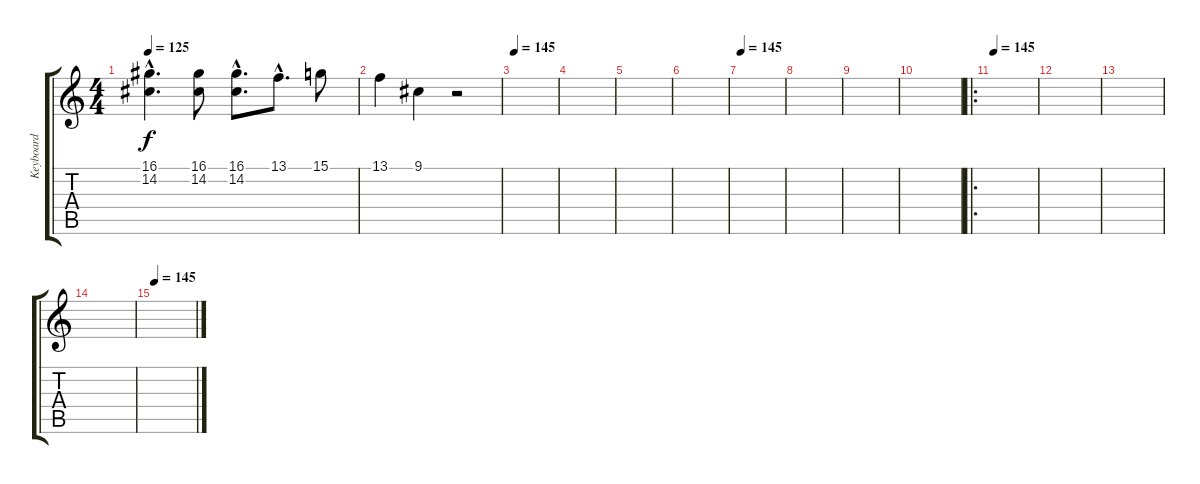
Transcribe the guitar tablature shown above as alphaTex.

\track ("Keyboard" "Keyboard") {instrument acousticgrandpiano}
\staff {score tabs}
\tuning (E4 B3 G3 D3 A2 E2) {hide}
\ts (4 4)
\tempo 125
\clef g2
\ks c
(16.1{hac} 14.2{hac}).4{d dy f} (16.1 14.2).8 (16.1{hac} 14.2{hac}).8{d} 13.1{hac}.8{d} 15.1.8 |
13.1.4 9.1.4 r.2 |
\tempo 148
\tempo 145
|
|
|
|
\tempo 145
|
|
|
|
\ro
\tempo 145
|
|
|
|
\tempo 145
